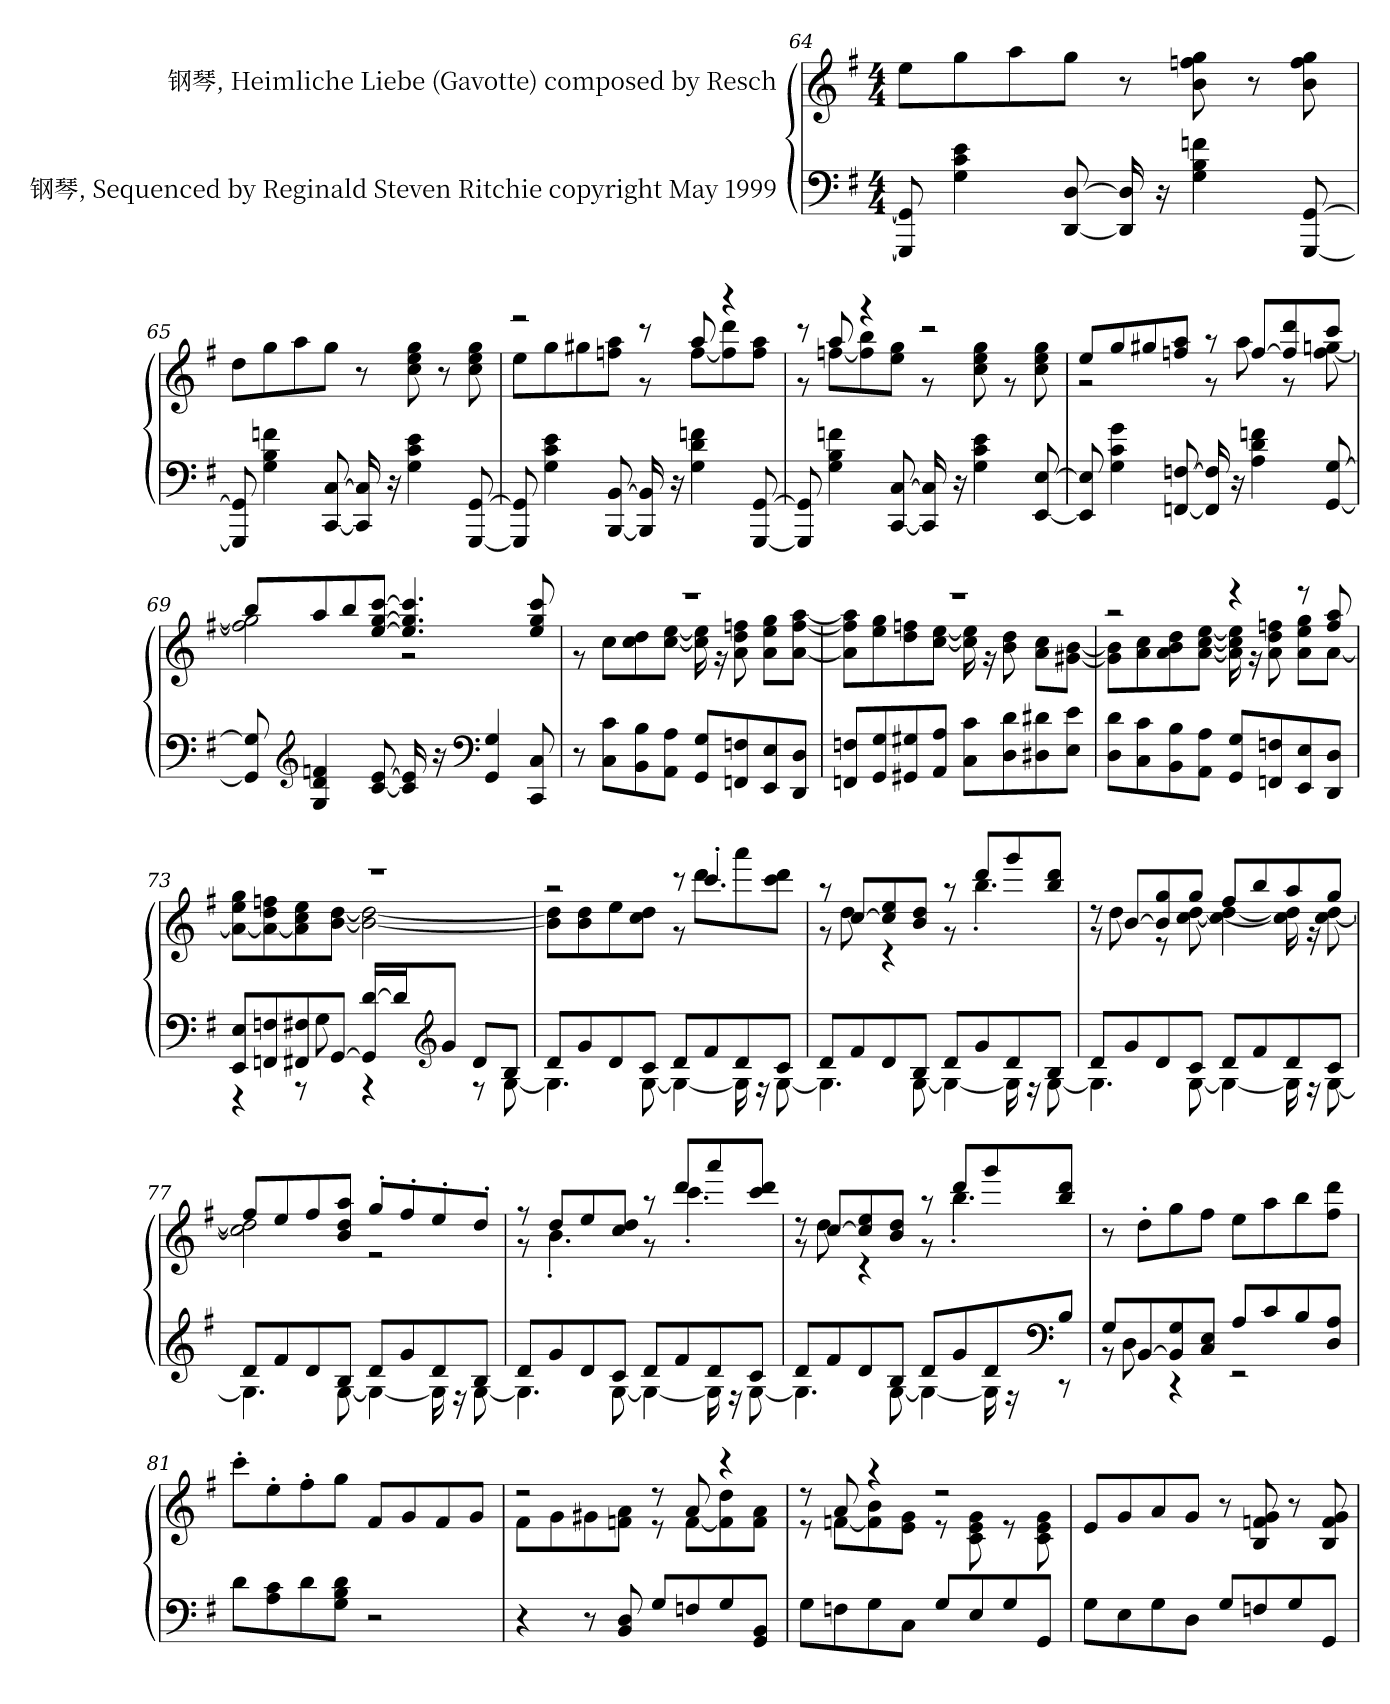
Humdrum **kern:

**kern	**kern
*part2	*part1
*staff2	*staff1
*I"钢琴, Sequenced by Reginald Steven Ritchie copyright May 1999	*I"钢琴, Heimliche Liebe (Gavotte) composed by Resch
*clefF4	*clefG2
*k[f#]	*k[f#]
*M4/4	*M4/4
=64	=64
8GGG/] 8GG/]	8ee\L
4G\ 4c\ 4e\	8gg\
.	8aa\
[8DD/ [8D/	8gg\J
16DD/] 16D/]	8r
16r	.
4G\ 4B\ 4fn\	8b\ 8ffn\ 8gg\
.	8r
[8GGG/ [8GG/	8b\ 8ff\ 8gg\
!!LO:LB:g=z
=65	=65
8GGG/] 8GG/]	8dd\L
4G\ 4B\ 4fn\	8gg\
.	8aa\
[8CC/ [8C/	8gg\J
16CC/] 16C/]	8r
16r	.
4G\ 4c\ 4e\	8cc\ 8ee\ 8gg\
.	8r
[8GGG/ [8GG/	8cc\ 8ee\ 8gg\
=66	=66
*	*^
8GGG/] 8GG/]	2r	8ee\L
4G\ 4c\ 4e\	.	8gg\
.	.	8gg#X\
[8BBB/ [8BB/	.	8ffn\ 8aa\J
16BBB/] 16BB/]	8r	8r
16r	.	.
4G\ 4d\ 4fn\	8aa/	[8ff\L
.	4r	8ff\] 8ddd\
[8GGG/ [8GG/	.	8ff\ 8aa\J
=67	=67	=67
8GGG/] 8GG/]	8r	8r
4G\ 4B\ 4fn\	8aa/	[8ffn\L
.	4r	8ff\] 8bb\
[8CC/ [8C/	.	8ee\ 8gg\J
16CC/] 16C/]	2r	8r
16r	.	.
4G\ 4c\ 4e\	.	8cc\ 8ee\ 8gg\
.	.	8r
[8EE/ [8E/	.	8cc\ 8ee\ 8gg\
!!LO:LB:g=z	!!
=68	=68	=68
8EE/] 8E/]	8ee/L	2r
4G\ 4c\ 4g\	8gg/	.
.	8gg#X/	.
[8FFn/ [8Fn/	8ffn/ 8aa/J	.
16FF/] 16F/]	8r	8r
16r	.	.
4A\ 4d\ 4fn\	[8ff/L	8aa\
.	8ff/] 8ddd/	8r
[8GG/ [8G/	8ccc/J	[8ff\ [8ggn\
=69	=69	=69
8GG/] 8G/]	8bb/L	2ff\] 2gg\]
*clefG2	*	*
4G/ 4d/ 4fn/	8aa/	.
.	8bb/	.
[8c/ [8e/	[8ee/ [8gg/ [8ccc/J	.
16c/] 16e/]	4.ee/] 4.gg/] 4.ccc/]	2r
16r	.	.
*clefF4	*	*
4GG/ 4G/	.	.
8CC/ 8C/	8ee/ 8gg/ 8ccc/	.
!!LO:LB:g=z	!!
=70	=70	=70
8r	1r	8r
8C\ 8c\L	.	8cc\L
8BB\ 8B\	.	8cc\ 8dd\
8AA\ 8A\J	.	[8cc\ [8ee\J
8GG/ 8G/L	.	16cc\] 16ee\]
.	.	16r
8FFn/ 8Fn/	.	8a\ 8dd\ 8ffn\
8EE/ 8E/	.	8a\ 8ee\ 8gg\L
8DD/ 8D/J	.	[8a\ [8ff\ [8aa\J
=71	=71	=71
8FFn/ 8Fn/L	1r	8a\] 8ff\] 8aa\]L
8GG/ 8G/	.	8ee\ 8gg\
8GG#X/ 8G#X/	.	8dd\ 8ffn\
8AA/ 8A/J	.	[8cc\ [8ee\J
8C\ 8c\L	.	16cc\] 16ee\]
.	.	16r
8D\ 8d\	.	8b\ 8dd\
8D#X\ 8d#X\	.	8a\ 8cc\L
8E\ 8e\J	.	[8g#X\ [8b\J
=72	=72	=72
8D\ 8d\L	2r	8g#\] 8b\]L
8C\ 8c\	.	8a\ 8cc\
8BB\ 8B\	.	8a\ 8b\ 8dd\
8AA\ 8A\J	.	[8a\ [8cc\ [8ee\J
8GG/ 8G/L	4r	16a\] 16cc\] 16ee\]
.	.	16r
8FFn/ 8Fn/	.	8a\ 8dd\ 8ffn\
8EE/ 8E/	8r	8a\ 8ee\ 8gg\L
8DD/ 8D/J	8ff/ 8aa/	[8a\J
!!LO:PB:g=z	!!
=73	=73	=73
*^	*	*
8EE/ 8E/L	4r	1r	8a\_ 8ee\ 8gg\L
8FFn/ 8Fn/	.	.	8a\_ 8dd\ 8ffn\
8FF#X/ 8F#X/	8r	.	8a\] 8cc\ 8ee\
[8GG/J	8G\	.	[8b\ [8dd\J
16GG/] [16d/LL	4r	.	2b\_ 2dd\_
16d/J]	.	.	.
*clefG2	*	*	*
8g/J	.	.	.
8d/L	8r	.	.
8B/J	[8G\	.	.
=74	=74	=74	=74
8d/L	4.G\]	2r	8b\] 8dd\]L
8g/	.	.	8b\ 8dd\
8d/	.	.	8ee\
8c/J	[8G\	.	8cc\ 8dd\J
8d/L	4G\_	8r	8r
8f#/	.	4.ccc'/	8ddd\L
8d/	16G\]	.	8aaa\
.	16r	.	.
8c/J	[8G\	.	8ccc\ 8ddd\J
=75	=75	=75	=75
8d/L	4.G\]	8r	8r
8f#/	.	[8cc/L	8dd\
8d/	.	8cc/] 8ee/	4r
8B/J	[8G\	8b/ 8dd/J	.
8d/L	4G\_	8r	8r
8g/	.	8ddd/L	4.bb'\
8d/	16G\]	8ggg/	.
.	16r	.	.
8B/J	[8G\	8bb/ 8ddd/J	.
!!LO:LB:g=z	!!
=76	=76	=76	=76
8d/L	4.G\]	8r	8r
8g/	.	[8b/L	8dd\
8d/	.	8b/] 8gg/	8r
8c/J	[8G\	8gg/J	[8cc\ [8dd\
8d/L	4G\_	8ff#/L	4cc\_ 4dd\_
8f#/	.	8bb/	.
8d/	16G\]	8aa/	16cc\] 16dd\]
.	16r	.	16r
8c/J	[8G\	8gg/J	[8cc\ [8dd\
=77	=77	=77	=77
8d/L	4.G\]	8ff#/L	2cc\] 2dd\]
8f#/	.	8ee/	.
8d/	.	8ff#/	.
8B/J	[8G\	8b/ 8dd/ 8aa/J	.
8d/L	4G\_	8gg'/L	2r
8g/	.	8ff#'/	.
8d/	16G\]	8ee'/	.
.	16r	.	.
8B/J	[8G\	8dd'/J	.
=78	=78	=78	=78
8d/L	4.G\]	8r	8r
8g/	.	8dd/L	4.b'\
8d/	.	8ee/	.
8c/J	[8G\	8cc/ 8dd/J	.
8d/L	4G\_	8r	8r
8f#/	.	8ddd/L	4.ccc'\
8d/	16G\]	8aaa/	.
.	16r	.	.
8c/J	[8G\	8ccc/ 8ddd/J	.
!!LO:LB:g=z	!!
=79	=79	=79	=79
8d/L	4.G\]	8r	8r
8f#/	.	[8cc/L	8dd\
8d/	.	8cc/] 8ee/	4r
8B/J	[8G\	8b/ 8dd/J	.
8d/L	4G\_	8r	8r
8g/	.	8ddd/L	4.bb'\
8d/	16G\]	8ggg/	.
.	16r	.	.
*clefF4	*	*	*
8B/J	8r	8bb/ 8ddd/J	.
*	*	*v	*v
=80	=80	=80
8G/L	8r	8r
[8BB/	8D\	8dd'\L
8BB/] 8G/	4r	8gg\
8C/ 8E/J	.	8ff#\J
8A/L	2r	8ee\L
8c/	.	8aa\
8B/	.	8bb\
8D/ 8A/J	.	8ff#\ 8ddd\J
*v	*v	*
=81	=81
8d\L	8ccc'\L
8A\ 8c\	8ee'\
8d\	8ff#'\
8G\ 8B\ 8d\J	8gg\J
2r	8f#/L
.	8g/
.	8f#/
.	8g/J
!!LO:LB:g=z
=82	=82
*	*^
4r	2r	8f#\L
.	.	8g\
8r	.	8g#X\
8BB/ 8D/	.	8fn\ 8a\J
8G/L	8r	8r
8Fn/	8a/	[8f\L
8G/	4r	8f\] 8dd\
8GG/ 8BB/J	.	8f\ 8a\J
=83	=83	=83
8G\L	8r	8r
8Fn\	8a/	[8fn\L
8G\	4r	8f\] 8b\
8C\J	.	8e\ 8g\J
8G/L	2r	8r
8E/	.	8c\ 8e\ 8g\
8G/	.	8r
8GG/J	.	8c\ 8e\ 8g\
*	*v	*v
=84	=84
8G\L	8e/L
8E\	8g/
8G\	8a/
8D\J	8g/J
8G/L	8r
8Fn/	8B/ 8fn/ 8g/
8G/	8r
8GG/J	8B/ 8f/ 8g/
=	=
*-	*-
